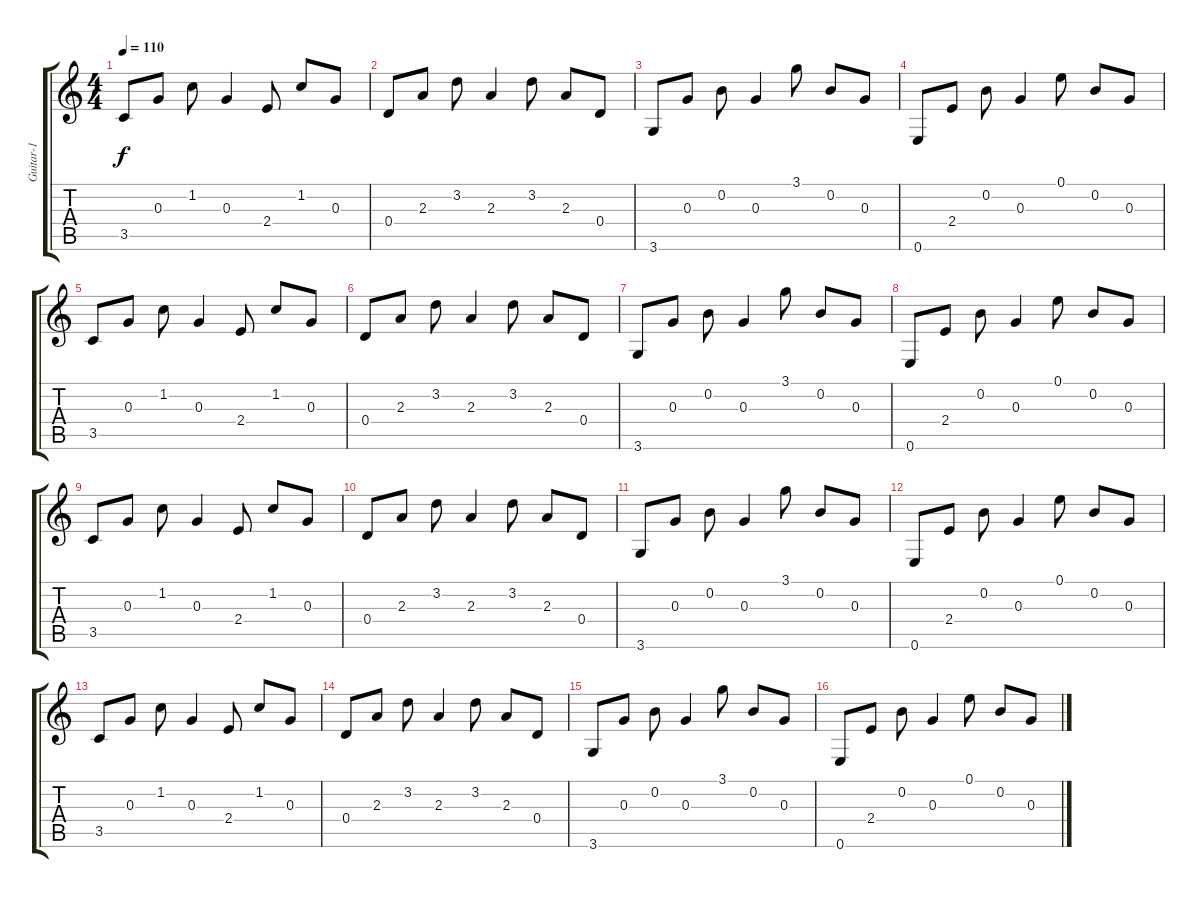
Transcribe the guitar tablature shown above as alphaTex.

\track ("Guitar-1" "Guitar-1") {instrument acousticguitarsteel}
\staff {score tabs}
\tuning (E4 B3 G3 D3 A2 E2) {hide}
\ts (4 4)
\tempo 110
\clef g2
\ks c
3.5.8{dy f} 0.3.8 1.2.8 0.3.4 2.4.8 1.2.8 0.3.8 |
0.4.8 2.3.8 3.2.8 2.3.4 3.2.8 2.3.8 0.4.8 |
3.6.8 0.3.8 0.2.8 0.3.4 3.1.8 0.2.8 0.3.8 |
0.6.8 2.4.8 0.2.8 0.3.4 0.1.8 0.2.8 0.3.8 |
3.5.8 0.3.8 1.2.8 0.3.4 2.4.8 1.2.8 0.3.8 |
0.4.8 2.3.8 3.2.8 2.3.4 3.2.8 2.3.8 0.4.8 |
3.6.8 0.3.8 0.2.8 0.3.4 3.1.8 0.2.8 0.3.8 |
0.6.8 2.4.8 0.2.8 0.3.4 0.1.8 0.2.8 0.3.8 |
3.5.8 0.3.8 1.2.8 0.3.4 2.4.8 1.2.8 0.3.8 |
0.4.8 2.3.8 3.2.8 2.3.4 3.2.8 2.3.8 0.4.8 |
3.6.8 0.3.8 0.2.8 0.3.4 3.1.8 0.2.8 0.3.8 |
0.6.8 2.4.8 0.2.8 0.3.4 0.1.8 0.2.8 0.3.8 |
3.5.8 0.3.8 1.2.8 0.3.4 2.4.8 1.2.8 0.3.8 |
0.4.8 2.3.8 3.2.8 2.3.4 3.2.8 2.3.8 0.4.8 |
3.6.8 0.3.8 0.2.8 0.3.4 3.1.8 0.2.8 0.3.8 |
0.6.8 2.4.8 0.2.8 0.3.4 0.1.8 0.2.8 0.3.8
